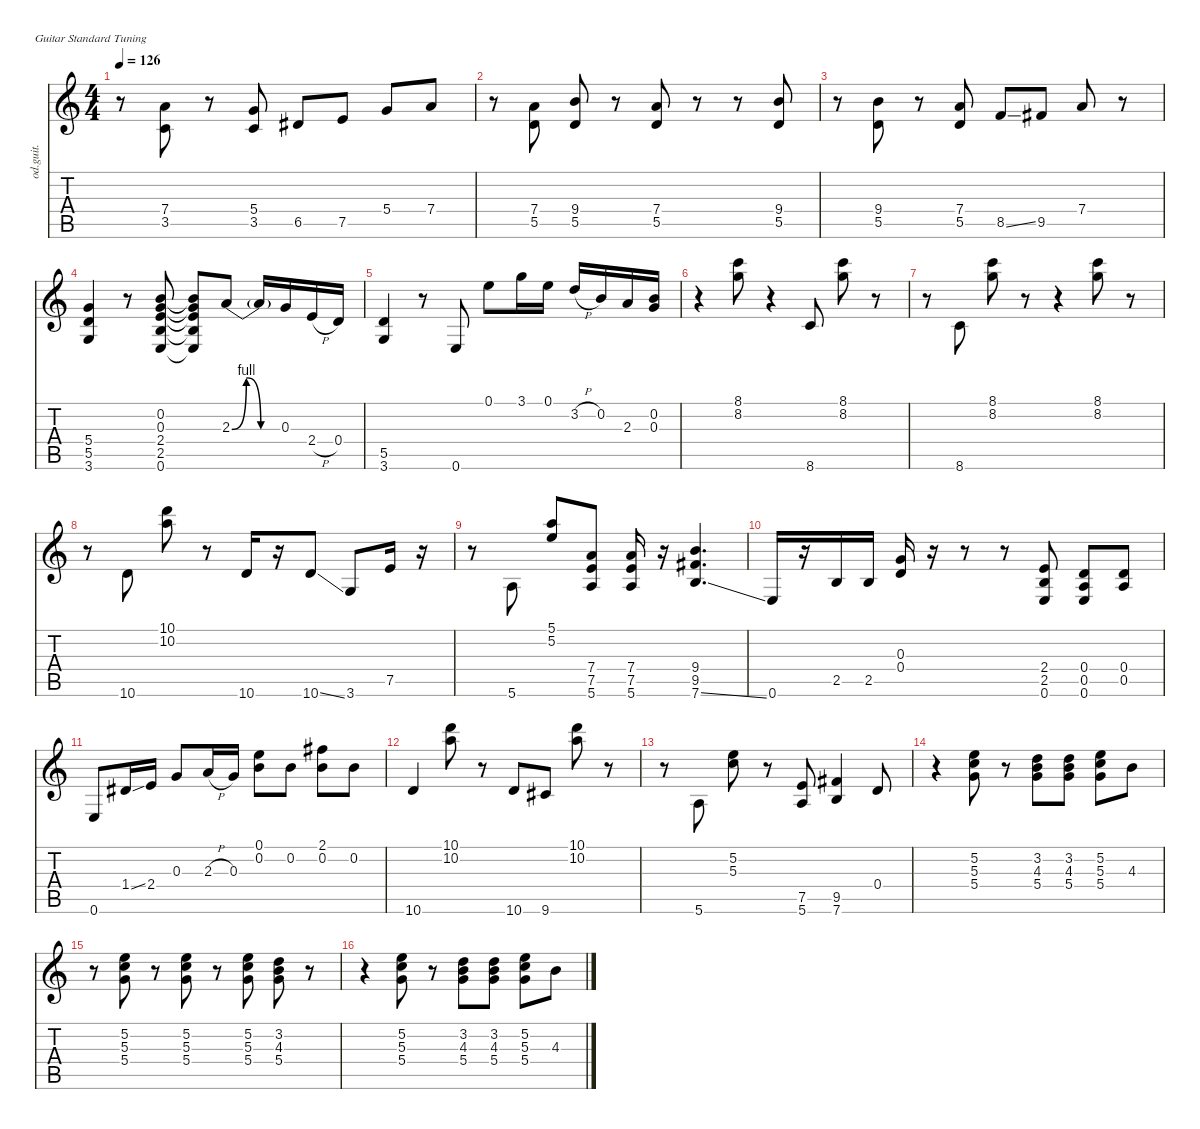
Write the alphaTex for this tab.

\defaultSystemsLayout 4
\hideDynamics
\bracketExtendMode nobrackets
\otherSystemsTrackNameOrientation horizontal
\track ("Jeff Baxter (Overdr. Gtr)" "od.guit.") {instrument overdrivenguitar}
\staff {score tabs}
\tuning (E4 B3 G3 D3 A2 E2)
\ts (4 4)
\tempo 126
\clef g2
\ks c
r.8{dy f beam Down} (7.4 3.5).8{beam Up} r.8{beam Up} (5.4 3.5).8{beam Up} 6.5{acc #}.8{beam Up} 7.5.8{beam Up} 5.4.8{beam Up} 7.4.8{beam Up} |
r.8{beam Down} (7.4 5.5).8{beam Up} (9.4 5.5).8{beam Up} r.8{beam Up} (7.4 5.5).8{beam Up} r.8{beam Up} r.8{beam Up} (9.4 5.5).8{beam Up} |
r.8{beam Down} (9.4 5.5).8{beam Up} r.8{beam Up} (7.4 5.5).8{beam Up} 8.5{ss}.8{beam Up} 9.5{acc #}.8{beam Up} 7.4.8{beam Up} r.8{beam Up} |
(5.4 5.5 3.6).4{beam Up} r.8{beam Up} (0.2 0.3 2.4 2.5 0.6).8{beam Up} (0.2{t} 0.3{t} 2.4{t} 2.5{t} 0.6{t}).8{beam Up} 2.3{be (bendrelease 0 0 30 4 30 4 60 0)}.8{beam Up} 2.3{be (hold 0 0 60 0) t}.16{beam Up} 0.3.16{beam Up} 2.4{h}.16{beam Up} 0.4.16{beam Up} |
(5.5 3.6).4{beam Up} r.8{beam Up} 0.6.8{beam Up} 0.1.8{beam Down} 3.1.16{beam Down} 0.1.16{beam Down} 3.2{h}.16{beam Up} 0.2.16{beam Up} 2.3.16{beam Up} (0.2 0.3).16{beam Up} |
r.4{beam Down} (8.1 8.2).8{beam Down} r.4{beam Down} 8.6.8{beam Up} (8.1 8.2).8{beam Down} r.8{beam Down} |
r.8{beam Down} 8.6.8{beam Up} (8.1 8.2).8{beam Down} r.8{beam Down} r.4{beam Down} (8.1 8.2).8{beam Down} r.8{beam Down} |
r.8{beam Down} 10.6.8{beam Up} (10.1 10.2).8{beam Down} r.8{beam Down} 10.6.16{beam Up} r.16{beam Up} 10.6{ss}.8{beam Up} 3.6.8{beam Up} 7.5.16{beam Up} r.16{beam Up} |
r.8{beam Down} 5.6.8{beam Up} (5.1 5.2).8{beam Up} (7.4 7.5 5.6).8{beam Up} (7.4 7.5 5.6).16{beam Up} r.16{beam Up} (9.4 9.5{acc #} 7.6{ss}).4{d beam Up} |
0.6.16{beam Up} r.16{beam Up} 2.5.16{beam Up} 2.5.16{beam Up} (0.3 0.4).16{beam Up} r.16{beam Up} r.8{beam Up} r.8{beam Up} (2.4 2.5 0.6).8{beam Up} (0.4 0.5 0.6).8{beam Up} (0.4 0.5).8{beam Up} |
0.6.8{beam Up} 1.4{ss acc #}.16{beam Up} 2.4.16{beam Up} 0.3.8{beam Up} 2.3{h}.16{beam Up} 0.3.16{beam Up} (0.1 0.2).8{beam Down} 0.2.8{beam Down} (2.1{acc #} 0.2).8{beam Down} 0.2.8{beam Down} |
10.6.4{beam Up} (10.1 10.2).8{beam Down} r.8{beam Down} 10.6.8{beam Up} 9.6{acc #}.8{beam Up} (10.1 10.2).8{beam Down} r.8{beam Down} |
r.8{beam Down} 5.6.8{beam Up} (5.2 5.3).8{beam Down} r.8{beam Down} (7.5 5.6).8{beam Up} (9.5{acc #} 7.6).4{beam Up} 0.4.8{beam Up} |
r.4{beam Down} (5.2 5.3 5.4).8{beam Down} r.8{beam Down} (3.2 4.3 5.4).8{beam Down} (3.2 4.3 5.4).8{beam Down} (5.2 5.3 5.4).8{beam Down} 4.3.8{beam Down} |
r.8{beam Down} (5.2 5.3 5.4).8{beam Down} r.8{beam Down} (5.2 5.3 5.4).8{beam Down} r.8{beam Down} (5.2 5.3 5.4).8{beam Down} (3.2 4.3 5.4).8{beam Down} r.8{beam Down} |
r.4{beam Down} (5.2 5.3 5.4).8{beam Down} r.8{beam Down} (3.2 4.3 5.4).8{beam Down} (3.2 4.3 5.4).8{beam Down} (5.2 5.3 5.4).8{beam Down} 4.3.8{beam Down}
